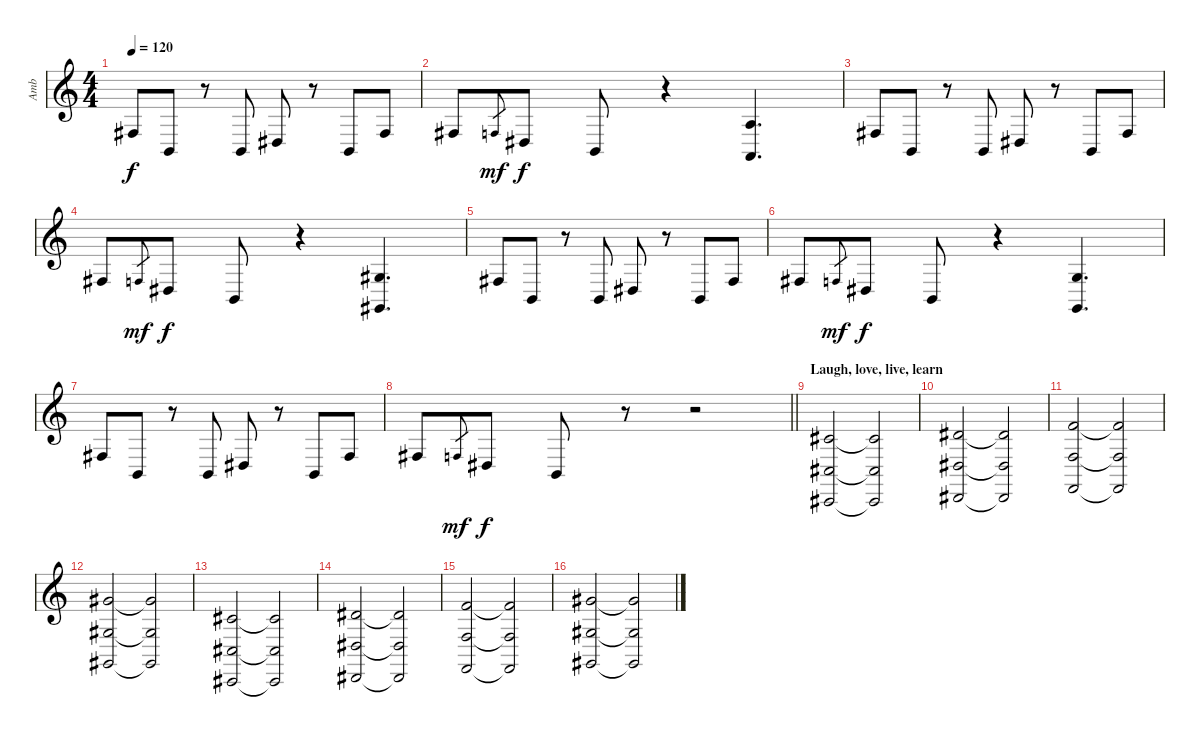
\track ("Amb" "Amb") {instrument brightacousticpiano}
\staff {score}
\tuning (Db4 Ab3 E3 B2 Gb2 B1) {hide}
\ts (4 4)
\tempo 120
\clef g2
\ks c
7.4.8{dy f} 0.4.8 r.8 0.4.8 4.4.8 r.8 0.4.8 7.4.8 |
7.4.8 6.4.8{gr dy mf} 4.4.8{dy f} 0.4.8 r.4 (5.3 3.5).4{d} |
7.4.8 0.4.8 r.8 0.4.8 4.4.8 r.8 0.4.8 7.4.8 |
7.4.8 6.4.8{gr dy mf} 4.4.8{dy f} 0.4.8 r.4 (4.3 2.5).4{d} |
7.4.8 0.4.8 r.8 0.4.8 4.4.8 r.8 0.4.8 7.4.8 |
7.4.8 6.4.8{gr dy mf} 4.4.8{dy f} 0.4.8 r.4 (3.3 1.5).4{d} |
7.4.8 0.4.8 r.8 0.4.8 4.4.8 r.8 0.4.8 7.4.8 |
\barLineRight lightlight
7.4.8 6.4.8{gr dy mf} 4.4.8{dy f} 0.4.8 r.8 r.2 |
\section ("" "Laugh, love, live, learn")
(9.3 7.5 2.6).2 (9.3{t} 7.5{t} 2.6{t}).2 |
(11.3 9.5 4.6).2 (11.3{t} 9.5{t} 4.6{t}).2 |
(13.3 11.5 6.6).2 (13.3{t} 11.5{t} 6.6{t}).2 |
(16.3 14.5 9.6).2 (16.3{t} 14.5{t} 9.6{t}).2 |
(9.3 7.5 2.6).2 (9.3{t} 7.5{t} 2.6{t}).2 |
(11.3 9.5 4.6).2 (11.3{t} 9.5{t} 4.6{t}).2 |
(13.3 11.5 6.6).2 (13.3{t} 11.5{t} 6.6{t}).2 |
(16.3 14.5 9.6).2 (16.3{t} 14.5{t} 9.6{t}).2
